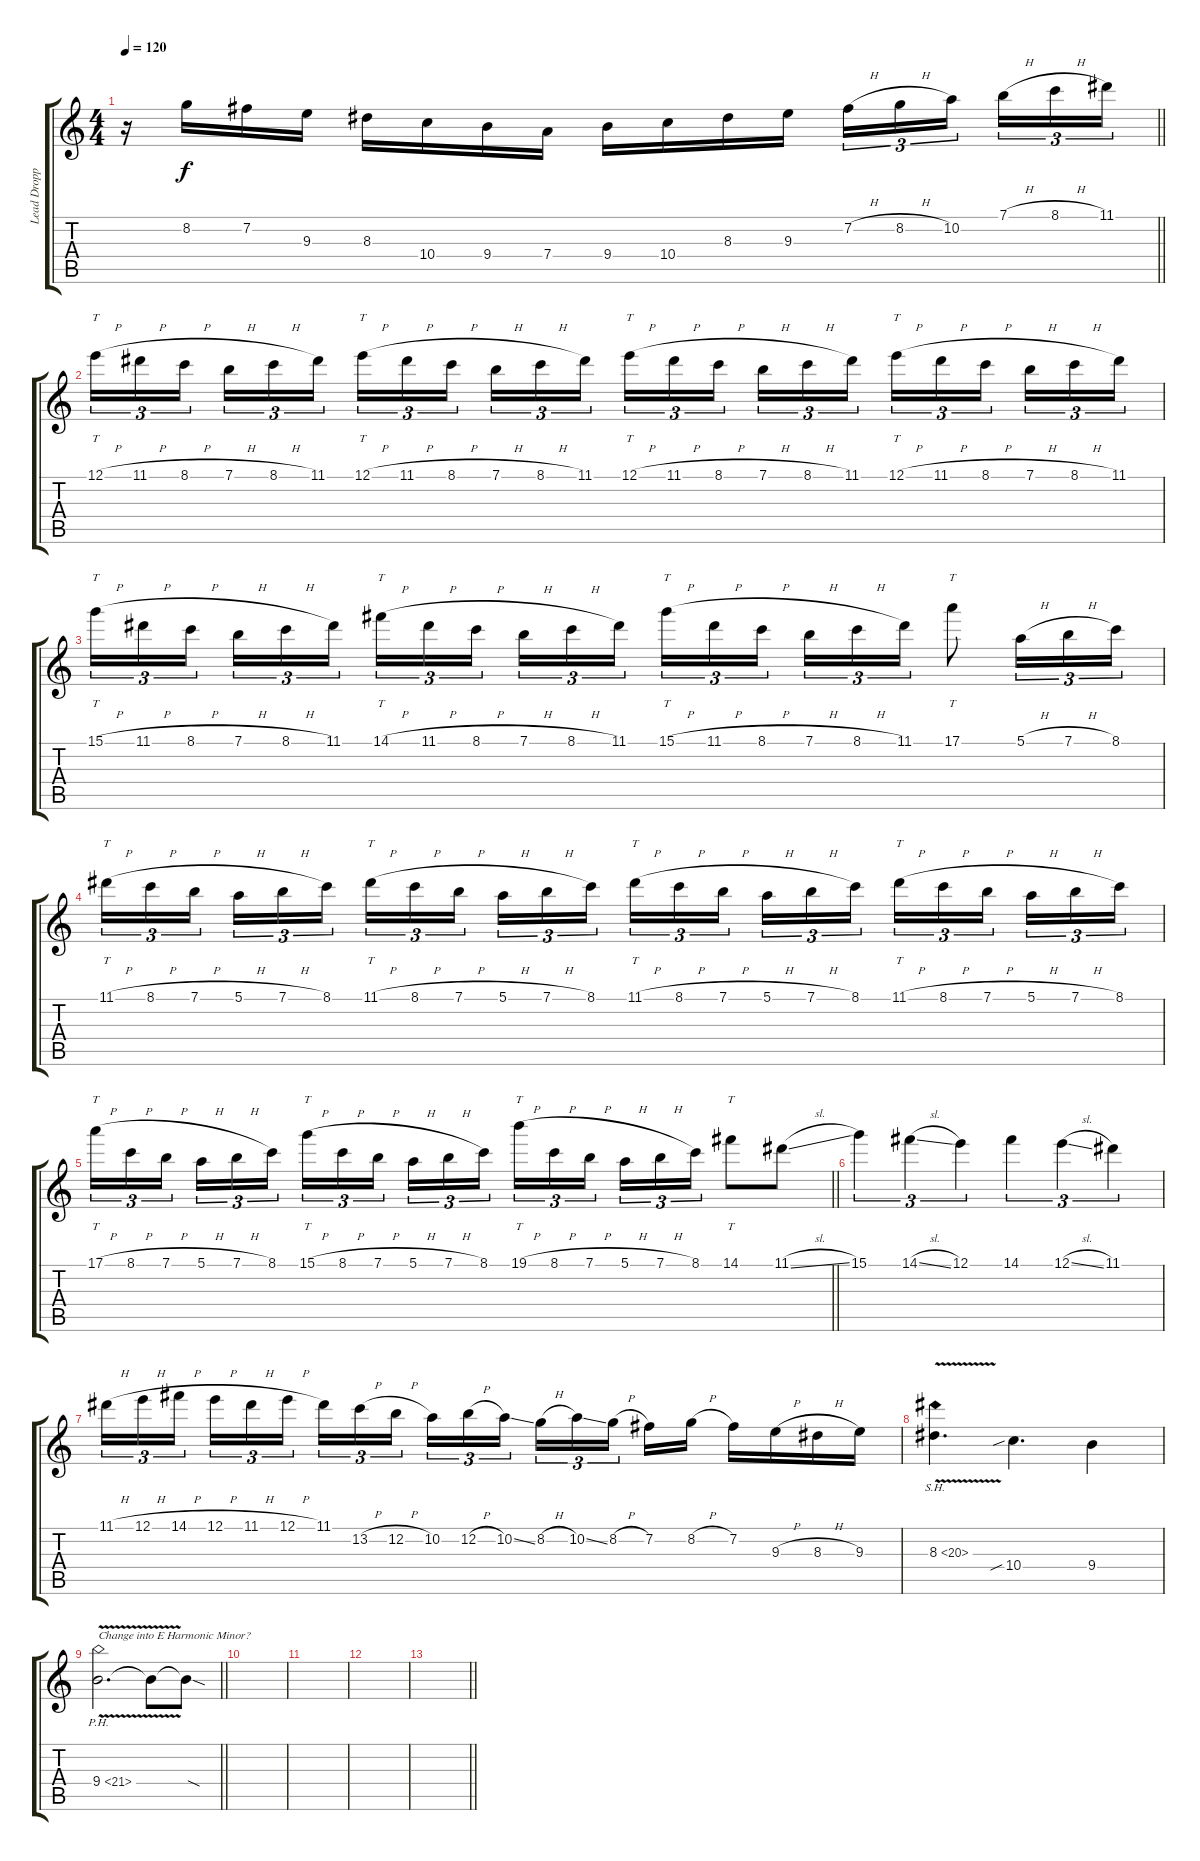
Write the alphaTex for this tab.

\track ("Lead Dropped D " "Lead Dropp") {instrument distortionguitar}
\staff {score tabs}
\tuning (E4 B3 G3 D3 A2 D2) {hide}
\ts (4 4)
\tempo 120
\clef g2
\barLineRight lightlight
\ks c
r.16{dy f} 8.2.16 7.2.16 9.3.16 8.3.16 10.4.16 9.4.16 7.4.16 9.4.16 10.4.16 8.3.16 9.3.16 7.2{h}.16{tu (3 2)} 8.2{h}.16{tu (3 2)} 10.2.16{tu (3 2) beam splitsecondary} 7.1{h}.16{tu (3 2)} 8.1{h}.16{tu (3 2)} 11.1.16{tu (3 2)} |
12.1{h}.16{tt tu (3 2)} 11.1{h}.16{tu (3 2)} 8.1{h}.16{tu (3 2) beam splitsecondary} 7.1{h}.16{tu (3 2)} 8.1{h}.16{tu (3 2)} 11.1.16{tu (3 2)} 12.1{h}.16{tt tu (3 2)} 11.1{h}.16{tu (3 2)} 8.1{h}.16{tu (3 2) beam splitsecondary} 7.1{h}.16{tu (3 2)} 8.1{h}.16{tu (3 2)} 11.1.16{tu (3 2)} 12.1{h}.16{tt tu (3 2)} 11.1{h}.16{tu (3 2)} 8.1{h}.16{tu (3 2) beam splitsecondary} 7.1{h}.16{tu (3 2)} 8.1{h}.16{tu (3 2)} 11.1.16{tu (3 2)} 12.1{h}.16{tt tu (3 2)} 11.1{h}.16{tu (3 2)} 8.1{h}.16{tu (3 2) beam splitsecondary} 7.1{h}.16{tu (3 2)} 8.1{h}.16{tu (3 2)} 11.1.16{tu (3 2)} |
15.1{h}.16{tt tu (3 2)} 11.1{h}.16{tu (3 2)} 8.1{h}.16{tu (3 2) beam splitsecondary} 7.1{h}.16{tu (3 2)} 8.1{h}.16{tu (3 2)} 11.1.16{tu (3 2)} 14.1{h}.16{tt tu (3 2)} 11.1{h}.16{tu (3 2)} 8.1{h}.16{tu (3 2) beam splitsecondary} 7.1{h}.16{tu (3 2)} 8.1{h}.16{tu (3 2)} 11.1.16{tu (3 2)} 15.1{h}.16{tt tu (3 2)} 11.1{h}.16{tu (3 2)} 8.1{h}.16{tu (3 2) beam splitsecondary} 7.1{h}.16{tu (3 2)} 8.1{h}.16{tu (3 2)} 11.1.16{tu (3 2)} 17.1.8{tt} 5.1{h}.16{tu (3 2)} 7.1{h}.16{tu (3 2)} 8.1.16{tu (3 2)} |
11.1{h}.16{tt tu (3 2)} 8.1{h}.16{tu (3 2)} 7.1{h}.16{tu (3 2) beam splitsecondary} 5.1{h}.16{tu (3 2)} 7.1{h}.16{tu (3 2)} 8.1.16{tu (3 2)} 11.1{h}.16{tt tu (3 2)} 8.1{h}.16{tu (3 2)} 7.1{h}.16{tu (3 2) beam splitsecondary} 5.1{h}.16{tu (3 2)} 7.1{h}.16{tu (3 2)} 8.1.16{tu (3 2)} 11.1{h}.16{tt tu (3 2)} 8.1{h}.16{tu (3 2)} 7.1{h}.16{tu (3 2) beam splitsecondary} 5.1{h}.16{tu (3 2)} 7.1{h}.16{tu (3 2)} 8.1.16{tu (3 2)} 11.1{h}.16{tt tu (3 2)} 8.1{h}.16{tu (3 2)} 7.1{h}.16{tu (3 2) beam splitsecondary} 5.1{h}.16{tu (3 2)} 7.1{h}.16{tu (3 2)} 8.1.16{tu (3 2)} |
\barLineRight lightlight
17.1{h}.16{tt tu (3 2)} 8.1{h}.16{tu (3 2)} 7.1{h}.16{tu (3 2) beam splitsecondary} 5.1{h}.16{tu (3 2)} 7.1{h}.16{tu (3 2)} 8.1.16{tu (3 2)} 15.1{h}.16{tt tu (3 2)} 8.1{h}.16{tu (3 2)} 7.1{h}.16{tu (3 2) beam splitsecondary} 5.1{h}.16{tu (3 2)} 7.1{h}.16{tu (3 2)} 8.1.16{tu (3 2)} 19.1{h}.16{tt tu (3 2)} 8.1{h}.16{tu (3 2)} 7.1{h}.16{tu (3 2) beam splitsecondary} 5.1{h}.16{tu (3 2)} 7.1{h}.16{tu (3 2)} 8.1.16{tu (3 2)} 14.1.8{tt} 11.1{sl}.8 |
15.1.4{tu (3 2)} 14.1{sl}.4{tu (3 2)} 12.1.4{tu (3 2)} 14.1.4{tu (3 2)} 12.1{sl}.4{tu (3 2)} 11.1.4{tu (3 2)} |
11.1{h}.16{tu (3 2)} 12.1{h}.16{tu (3 2)} 14.1{h}.16{tu (3 2) beam splitsecondary} 12.1{h}.16{tu (3 2)} 11.1{h}.16{tu (3 2)} 12.1{h}.16{tu (3 2)} 11.1.16{tu (3 2)} 13.2{h}.16{tu (3 2)} 12.2{h}.16{tu (3 2) beam splitsecondary} 10.2.16{tu (3 2)} 12.2{h}.16{tu (3 2)} 10.2{ss}.16{tu (3 2)} 8.2{h}.16{tu (3 2)} 10.2{ss}.16{tu (3 2)} 8.2{h}.16{tu (3 2) beam splitsecondary} 7.2.16 8.2{h}.16 7.2.16 9.3{h}.16 8.3{h}.16 9.3.16 |
8.3{sh 12 v}.4{d} 10.4{sib}.4{d} 9.4.4 |
\barLineRight lightlight
9.4{ph 12 v}.2{d txt "Change into E Harmonic Minor?"} 9.4{t}.8 9.4{sod t}.8 |
\section ("" "")
|
|
|
\barLineRight lightlight
